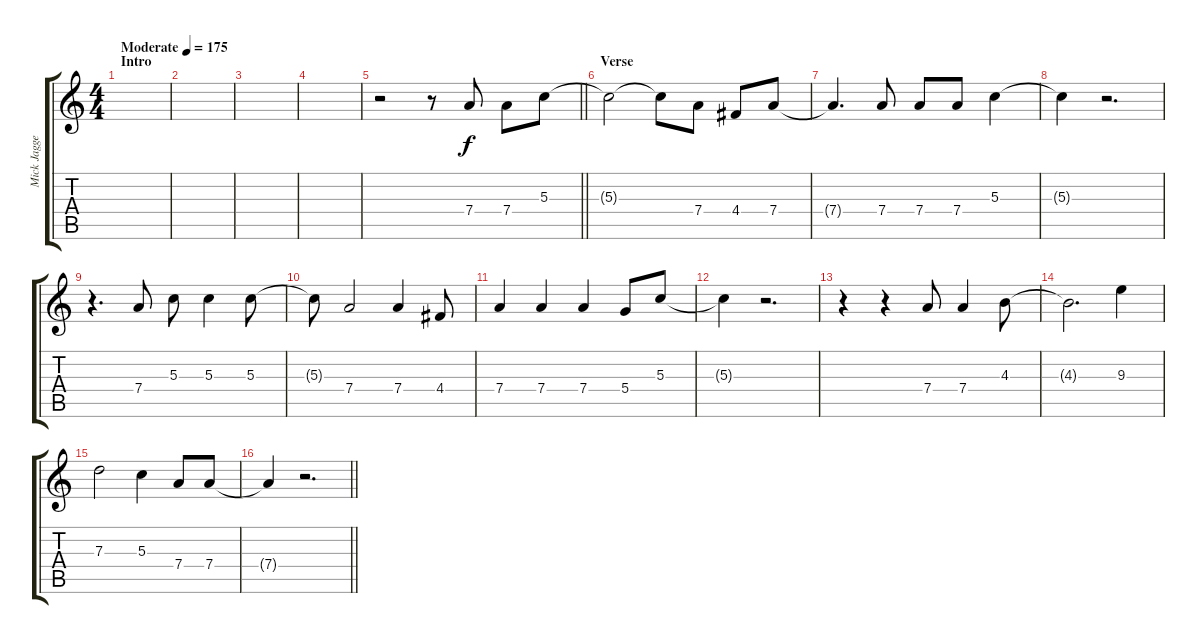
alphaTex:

\track ("Mick Jagger" "Mick Jagge") {instrument acousticguitarsteel}
\staff {score tabs}
\tuning (E4 B3 G3 D3 A2 E2) {hide}
\ts (4 4)
\section ("" "Intro")
\tempo (175 "Moderate")
\clef g2
\ks c
|
|
|
|
\barLineRight lightlight
r.2 r.8 7.4.8 7.4.8 5.3.8 |
\section ("" "Verse")
5.3{t}.2 5.3{t}.8 7.4.8 4.4.8 7.4.8 |
7.4{t}.4{d} 7.4.8 7.4.8 7.4.8 5.3.4 |
5.3{t}.4 r.2{d} |
r.4{d} 7.4.8 5.3.8 5.3.4 5.3.8 |
5.3{t}.8 7.4.2 7.4.4 4.4.8 |
7.4.4 7.4.4 7.4.4 5.4.8 5.3.8 |
5.3{t}.4 r.2{d} |
r.4 r.4 7.4.8 7.4.4 4.3.8 |
4.3{t}.2{d} 9.3.4 |
7.3.2 5.3.4 7.4.8 7.4.8 |
\barLineRight lightlight
7.4{t}.4 r.2{d}
